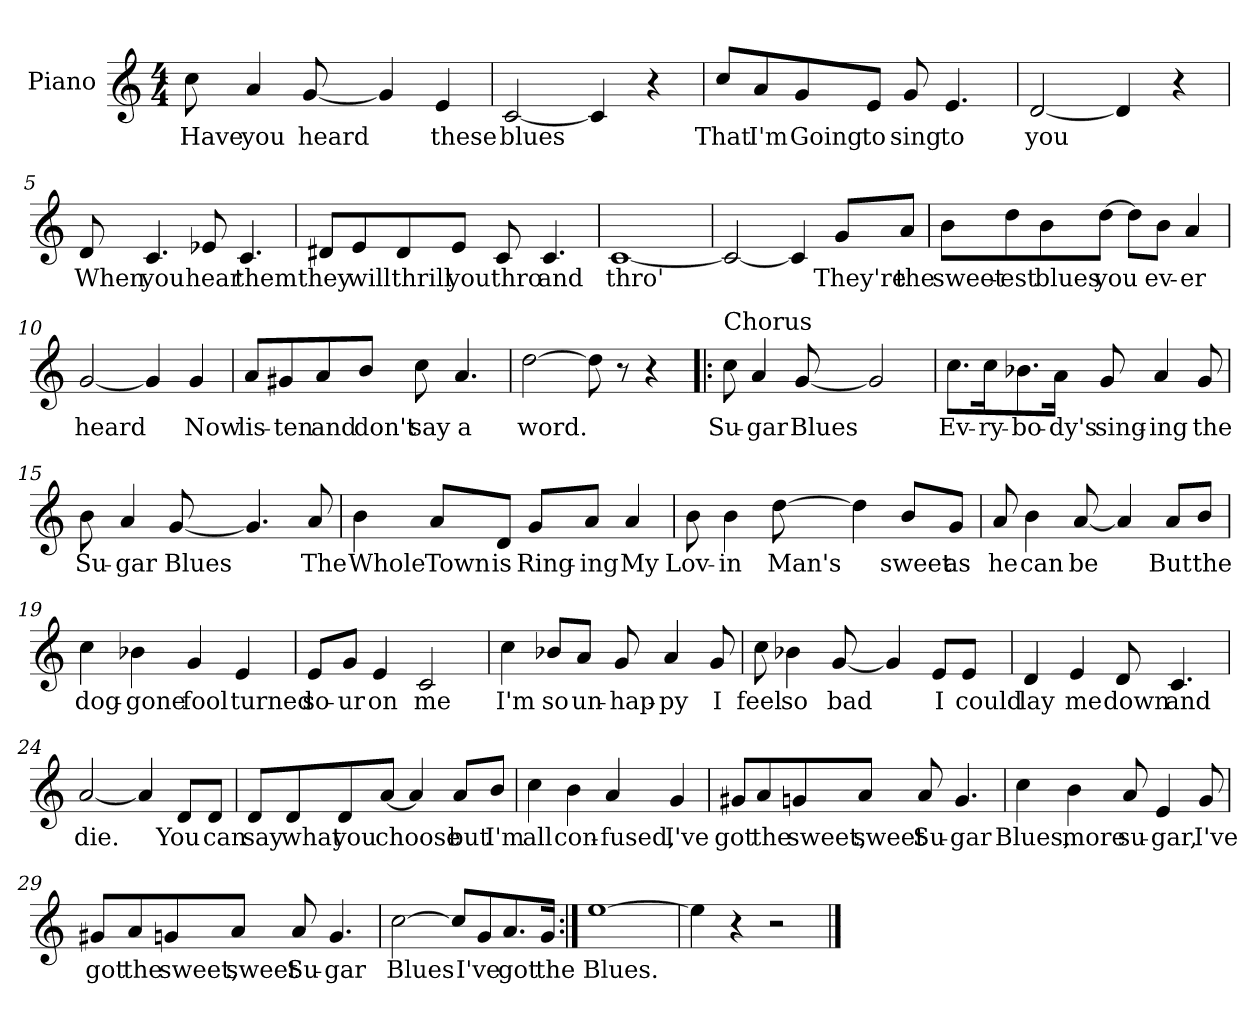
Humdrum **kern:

**kern	**text
*part1	*part1
*staff1	*staff1
*I"Piano	*
*I'Pno	*
*clefG2	*
*k[]	*
*C:	*
*M4/4	*
=1	=1
8cc\	Have
4a/	you
[8g/	heard
4g/]	.
4e/	these
=2	=2
[2c/	blues
4c/]	.
4r	.
=3	=3
8cc/L	That
8a/	I'm
8g/	Going
8e/J	to
8g/	sing
4.e/	to
=4	=4
[2d/	you
4d/]	.
4r	.
!!LO:LB:g=z
=5	=5
8d/	When
4.c/	you
8e-X/	hear
4.c/	them
=6	=6
8d#X/L	they
8e/	will
8d#/	thrill
8e/J	you
8c/	thro
4.c/	and
=7	=7
[1c	thro'
=8	=8
2c/_	.
4c/]	.
8g/L	They're
8a/J	the
!!LO:LB:g=z
=9	=9
8b\L	sweet-
8dd\	-est
8b\	blues
[8dd\J	you
8dd\L]	.
8b\J	ev-
4a/	-er
=10	=10
[2g/	heard
4g/]	.
4g/	Now
=11	=11
8a/L	lis-
8g#X/	-ten
8a/	and
8b/J	don't
8cc\	say
4.a/	a
=12	=12
[2dd\	word.
8dd\]	.
8r	.
4r	.
!!LO:LB:g=z
=13!|:	=13!|:
!LO:TX:a:t=Chorus	!
8cc\	Su-
4a/	-gar
[8g/	Blues
2g/]	.
=14	=14
8.cc\L	Ev-
16cc\K	-ry-
8.b-X\	-bo-
16a\Jk	-dy's
8g/	sing-
4a/	-ing
8g/	the
=15	=15
8b\	Su-
4a/	-gar
[8g/	Blues
4.g/]	.
8a/	The
=16	=16
4b\	Whole
8a/L	Town
8d/J	is
8g/L	Ring-
8a/J	-ing
4a/	My
!!LO:LB:g=z
=17	=17
8b\	Lov-
4b\	-in
[8dd\	Man's
4dd\]	.
8b/L	sweet
8g/J	as
=18	=18
8a/	he
4b\	can
[8a/	be
4a/]	.
8a/L	But
8b/J	the
=19	=19
4cc\	dog-
4b-X\	-gone
4g/	fool
4e/	turned
=20	=20
8e/L	so-
8g/J	-ur
4e/	on
2c/	me
!!LO:LB:g=z
=21	=21
4cc\	I'm
8b-X/L	so
8a/J	un-
8g/	-hap-
4a/	-py
8g/	I
=22	=22
8cc\	feel
4b-X\	so
[8g/	bad
4g/]	.
8e/L	I
8e/J	could
=23	=23
4d/	lay
4e/	me
8d/	down
4.c/	and
=24	=24
[2a/	die.
4a/]	.
8d/L	You
8d/J	can
!!LO:LB:g=z
=25	=25
8d/L	say
8d/	what
8d/	you
[8a/J	choose
4a/]	.
8a/L	but
8b/J	I'm
=26	=26
4cc\	all
4b\	con-
4a/	-fused,
4g/	I've
=27	=27
8g#X/L	got
8a/	the
8gn/	sweet,
8a/J	sweet
8a/	Su-
4.g/	-gar
=28	=28
4cc\	Blues,
4b\	more
8a/	su-
4e/	-gar,
8g/	I've
!!LO:LB:g=z
=29	=29
8g#X/L	got
8a/	the
8gn/	sweet,
8a/J	sweet
8a/	Su-
4.g/	-gar
=30	=30
[2cc\	Blues
8cc/L]	.
8g/	I've
8.a/	got
16g/Jk	the
=31:|!	=31:|!
[1ee	Blues.
=32	=32
4ee\]	.
4r	.
2r	.
==	==
*-	*-
